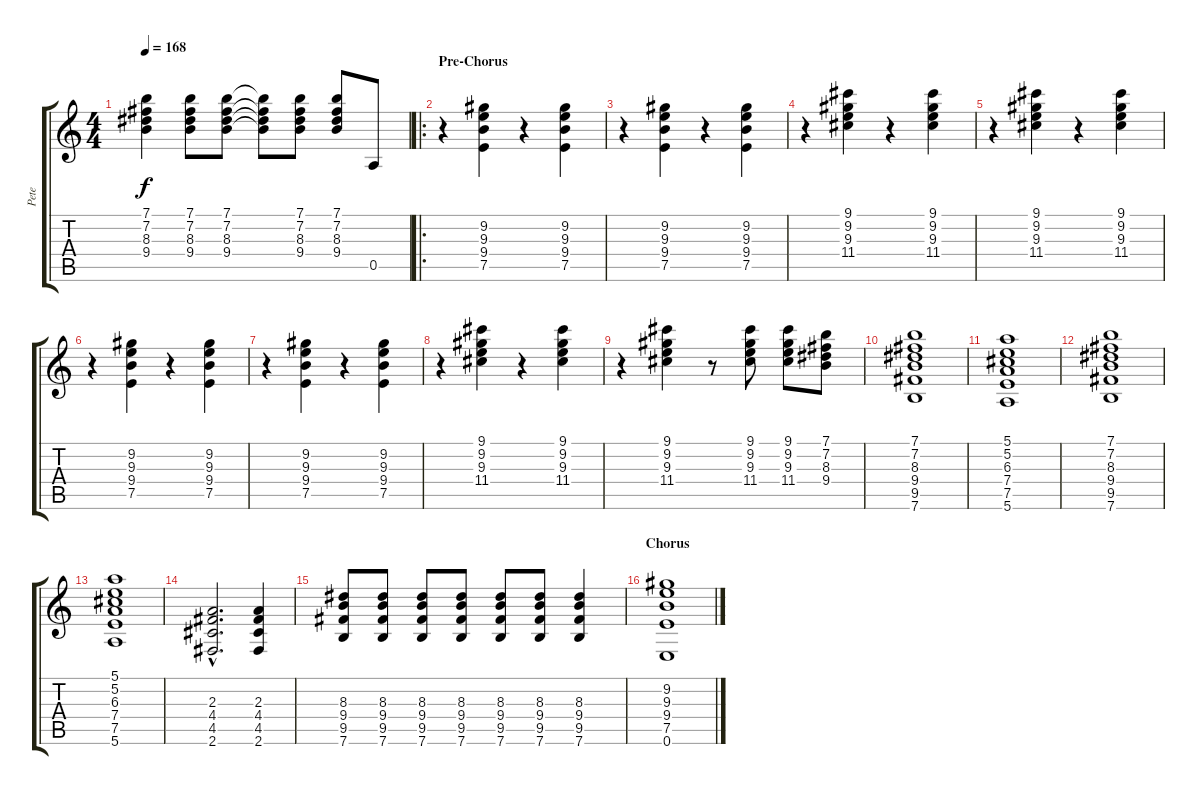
\track ("Pete" "Pete") {instrument overdrivenguitar}
\staff {score tabs}
\tuning (E4 B3 G3 D3 A2 E2) {hide}
\ts (4 4)
\tempo 168
\clef g2
\ks c
(7.1 7.2 8.3 9.4).4{dy f} (7.1 7.2 8.3 9.4).8 (7.1 7.2 8.3 9.4).8 (7.1{t} 7.2{t} 8.3{t} 9.4{t}).8 (7.1 7.2 8.3 9.4).8 (7.1 7.2 8.3 9.4).8 0.5.8 |
\ro
\section ("" "Pre-Chorus")
r.4 (9.2 9.3 9.4 7.5).4 r.4 (9.2 9.3 9.4 7.5).4 |
r.4 (9.2 9.3 9.4 7.5).4 r.4 (9.2 9.3 9.4 7.5).4 |
r.4 (9.1 9.2 9.3 11.4).4 r.4 (9.1 9.2 9.3 11.4).4 |
r.4 (9.1 9.2 9.3 11.4).4 r.4 (9.1 9.2 9.3 11.4).4 |
r.4 (9.2 9.3 9.4 7.5).4 r.4 (9.2 9.3 9.4 7.5).4 |
r.4 (9.2 9.3 9.4 7.5).4 r.4 (9.2 9.3 9.4 7.5).4 |
r.4 (9.1 9.2 9.3 11.4).4 r.4 (9.1 9.2 9.3 11.4).4 |
r.4 (9.1 9.2 9.3 11.4).4 r.8 (9.1 9.2 9.3 11.4).8 (9.1 9.2 9.3 11.4).8 (7.1 7.2 8.3 9.4).8 |
(7.1 7.2 8.3 9.4 9.5 7.6).1 |
(5.1 5.2 6.3 7.4 7.5 5.6).1 |
(7.1 7.2 8.3 9.4 9.5 7.6).1 |
(5.1 5.2 6.3 7.4 7.5 5.6).1 |
(2.3{hac} 4.4{hac} 4.5{hac} 2.6{hac}).2{d} (2.3 4.4 4.5 2.6).4 |
(8.3 9.4 9.5 7.6).8 (8.3 9.4 9.5 7.6).8 (8.3 9.4 9.5 7.6).8 (8.3 9.4 9.5 7.6).8 (8.3 9.4 9.5 7.6).8 (8.3 9.4 9.5 7.6).8 (8.3 9.4 9.5 7.6).4 |
\section ("" "Chorus")
(9.2 9.3 9.4 7.5 0.6).1
